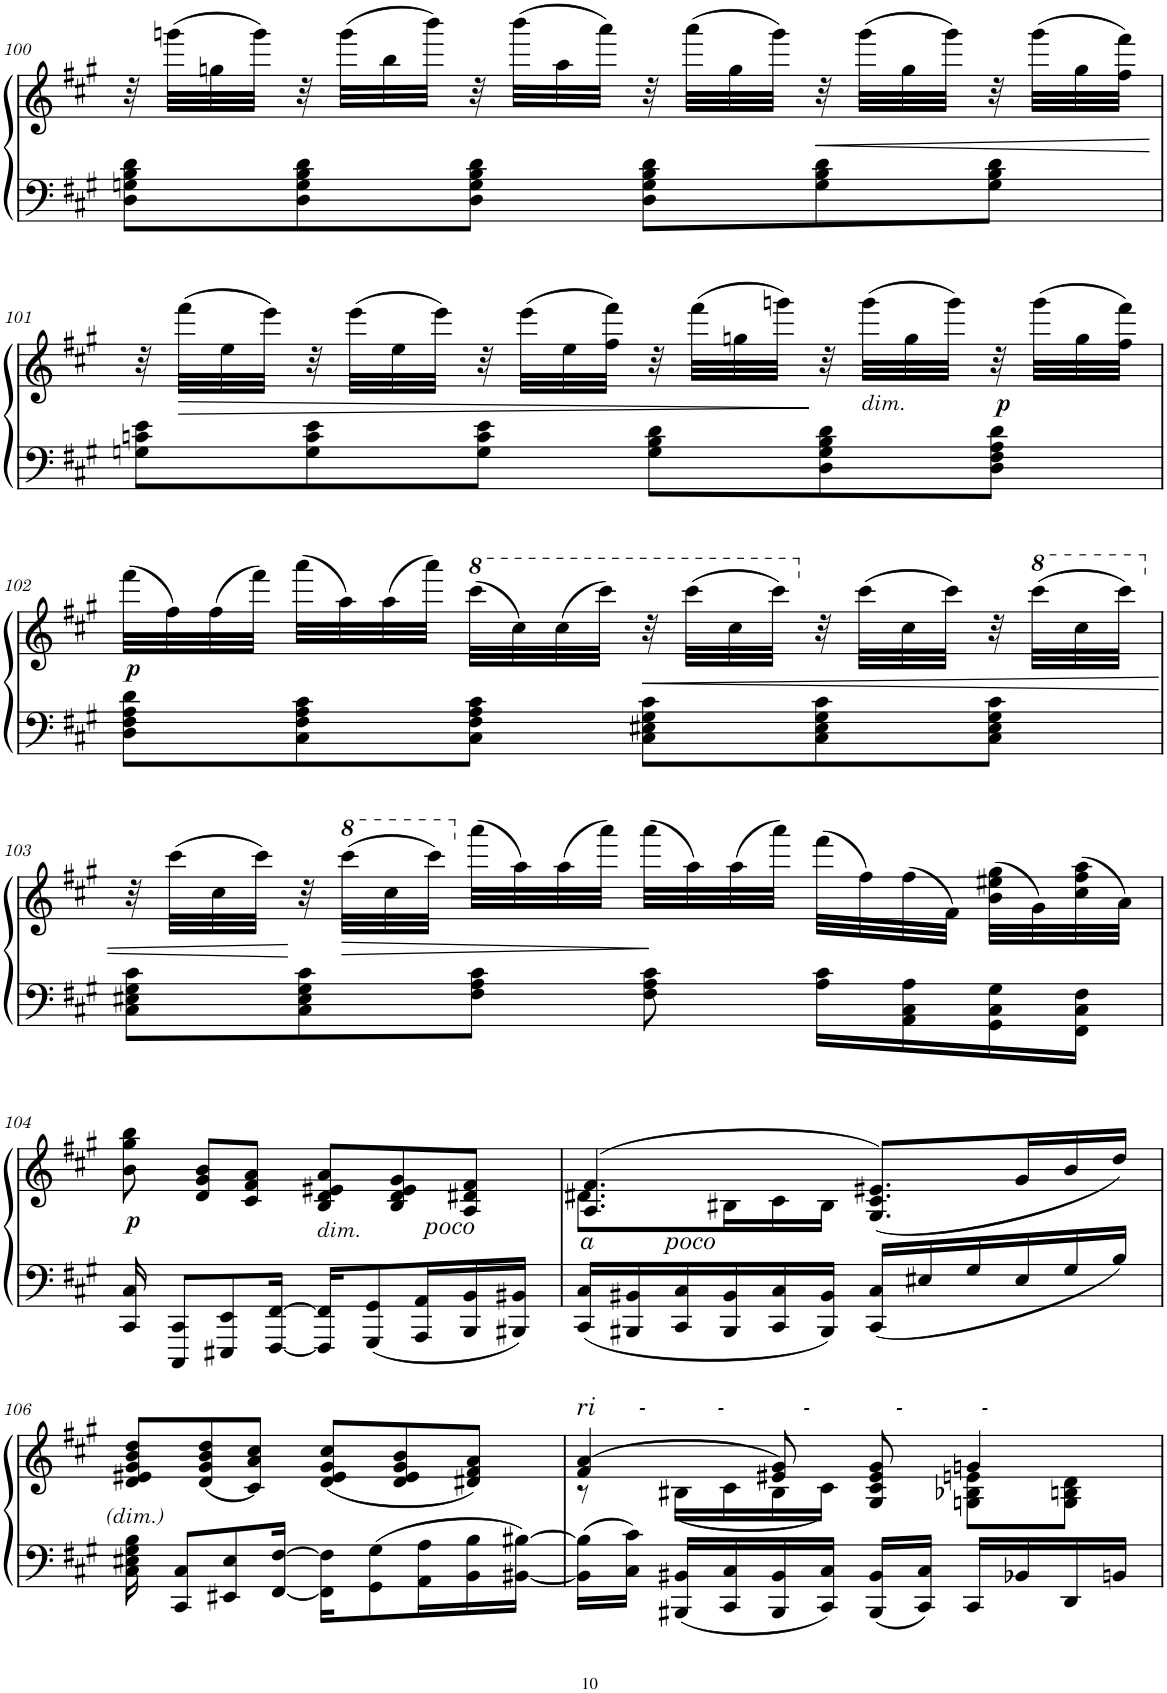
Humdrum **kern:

**kern	**kern	**dynam
*part1	*part1	*part1
*staff2	*staff1	*staff1/2
*I"Piano	*	*
*I'Pno.	*	*
!!LO:PB:g=z
*clefF4	*clefG2	*
*k[f#c#g#]	*k[f#c#g#]	*
*M6/8	*M6/8	*
=100	=100	=100
8D\ 8Gn\ 8B\ 8d\L	32r	.
.	(32gggn\LLL	.
.	32ggn\	.
.	32ggg\JJJ)	.
8D\ 8G\ 8B\ 8d\	32r	.
.	(32ggg\LLL	.
.	32bb\	.
.	32bbb\JJJ)	.
8D\ 8G\ 8B\ 8d\J	32r	.
.	(32bbb\LLL	.
.	32aa\	.
.	32aaa\JJJ)	.
8D\ 8G\ 8B\ 8d\L	32r	.
.	(32aaa\LLL	.
.	32gg\	.
.	32ggg\JJJ)	.
!	!	!LO:HP:b
8G\ 8B\ 8d\	32r	<
.	(32ggg\LLL	.
.	32gg\	.
.	32ggg\JJJ)	.
8G\ 8B\ 8d\J	32r	.
.	(32ggg\LLL	.
.	32gg\	.
.	32ff#\ 32fff#\JJJ)	.
.	.	[
!!LO:LB:g=z
=101	=101	=101
8Gn\ 8cn\ 8e\L	32r	.
!	!	!LO:HP:b
.	(32fff#\LLL	>
.	32ee\	.
.	32eee\JJJ)	.
8G\ 8c\ 8e\	32r	.
.	(32eee\LLL	.
.	32ee\	.
.	32eee\JJJ)	.
8G\ 8c\ 8e\J	32r	.
.	(32eee\LLL	.
.	32ee\	.
.	32ff#\ 32fff#\JJJ)	.
8G\ 8B\ 8d\L	32r	.
.	(32fff#\LLL	.
.	32ggn\	.
.	32gggn\JJJ)	.
8D\ 8G\ 8B\ 8d\	32r	]
!	!LO:TX:b:i:t=dim.	!
.	(32ggg\LLL	.
.	32gg\	.
.	32ggg\JJJ)	.
!	!	!LO:DY:b
8D\ 8F#\ 8A\ 8d\J	32r	p
.	(32ggg\LLL	.
.	32gg\	.
.	32ff#\ 32fff#\JJJ)	.
!!LO:LB:g=z
=102	=102	=102
!	!	!LO:DY:b
8D\ 8F#\ 8A\ 8d\L	(32fff#\LLL	p
.	32ff#\)	.
.	(32ff#\	.
.	32fff#\JJJ)	.
8C#\ 8F#\ 8A\ 8c#\	(32aaa\LLL	.
.	32aa\)	.
.	(32aa\	.
.	32aaa\JJJ)	.
*	*8va	*
8C#\ 8F#\ 8A\ 8c#\J	(32cccc#\LLL	.
.	32ccc#\)	.
.	(32ccc#\	.
.	32cccc#\JJJ)	.
!	!	!LO:HP:b
8C#\ 8E#X\ 8G#\ 8c#\L	32r	<
.	(32cccc#\LLL	.
.	32ccc#\	.
.	32cccc#\JJJ)	.
*	*X8va	*
8C#\ 8E#\ 8G#\ 8c#\	32r	.
.	(32ccc#\LLL	.
.	32cc#\	.
.	32ccc#\JJJ)	.
8C#\ 8E#\ 8G#\ 8c#\J	32r	.
*	*8va	*
.	(32cccc#\LLL	.
.	32ccc#\	.
.	32cccc#\JJJ)	.
!!LO:LB:g=z
=103	=103	=103
*	*X8va	*
8C#\ 8E#X\ 8G#\ 8c#\L	32r	.
.	(32ccc#\LLL	.
.	32cc#\	.
.	32ccc#\JJJ)	.
8C#\ 8E#\ 8G#\ 8c#\	32r	[
*	*8va	*
.	(32cccc#\LLL	.
!	!	!LO:HP:b
.	32ccc#\	>
.	32cccc#\JJJ)	.
*	*X8va	*
8F#\ 8A\ 8c#\J	(32aaa\LLL	.
.	32aa\)	.
.	(32aa\	.
.	32aaa\JJJ)	.
8F#\ 8A\ 8c#\	(32aaa\LLL	]
.	32aa\)	.
.	(32aa\	.
.	32aaa\JJJ)	.
16A\ 16c#\LL	(32fff#\LLL	.
.	32ff#\)	.
16AA\ 16C#\ 16A\	(32ff#\	.
.	32f#\JJJ)	.
16GG#\ 16C#\ 16G#\	(32b\ 32ee#X\ 32gg#\LLL	.
.	32g#\)	.
16FF#\ 16C#\ 16F#\JJ	(32cc#\ 32ff#\ 32aa\	.
.	32a\JJJ)	.
!!LO:LB:g=z
=104	=104	=104
!	!	!LO:DY:b
16CC#/ 16C#/	8b\ 8gg#\ 8bb\	p
8CCC#/ 8CC#/L	.	.
.	8d/ 8g#/ 8b/L	.
8EEE#X/ 8EE/	.	.
.	8c#/ 8f#/ 8a/J	.
[16FFF#/ [16FF#/Jk	.	.
!	!LO:TX:b:i:t=dim.	!
16FFF#/] 16FF#/]KL	8B/ 8d/ 8e#X/ 8a/L	.
8GGG#/ 8GG#/	.	.
!	!LO:TX:b:i:t=poco	!
.	8B/ 8d/ 8e#/ 8g#/	.
16AAA/ 16AA/L	.	.
16BBB/ 16BB/	8A/ 8d#X/ 8f#/J	.
16BBB#X/ 16BB#X/JJ	.	.
=105	=105	=105
*	*^	*
!	!LO:TX:b:i:t=a          poco	!	!
16CC#/ 16C#/LL	(4.A/ 4.f#/	8.d#X\L	.
16BBB#X/ 16BB#X/	.	.	.
16CC#/ 16C#/	.	.	.
16BBB#/ 16BB#/	.	16B#X\L	.
16CC#/ 16C#/	.	16c#\	.
16BBB#/ 16BB#/JJ	.	16B#\JJ	.
16CC#/ 16C#/LL	(8.G#/ 8.c#/ 8.e#X/L)	4.ryy	.
16E#X/	.	.	.
16G#/	.	.	.
16E#/	16g#/L	.	.
16G#/	16b/	.	.
16B/JJ	16dd/JJ)	.	.
*	*v	*v	*
!!LO:LB:g=z
=106	=106	=106
16C#\ 16E#X\ 16G#\ 16B\	8d/ 8e#X/ 8g#/ 8b/ 8dd/L	.
8CC#/ 8C#/L	.	.
.	(8d/ 8g#/ 8b/ 8dd/	.
8EE#X/ 8E#/	.	.
.	8c#/ 8a/ 8cc#/J)	.
[16FF#/ [16F#/Jk	.	.
16FF#\] 16F#\]KL	(8d/ 8e#/ 8g#/ 8cc#/L	.
8GG#\ 8G#\	.	.
.	8d/ 8e#/ 8g#/ 8b/	.
16AA\ 16A\L	.	.
16BB\ 16B\	8d#X/ 8f#/ 8a/J)	.
[16BB#X\ [16B#X\JJ	.	.
=107	=107	=107
*	*^	*
!	!LO:TX:a:i:t=ri      -          -           -            -           -	!	!
16BB#\] 16B#\]LL	(4f#/ 4a/	8r	.
16C#\ 16c#\JJ	.	.	.
16BBB#X/ 16BB#X/LL	.	(16B#X\LL	.
16CC#/ 16C#/	.	16c#\	.
16BBB#/ 16BB#/	8e#X/ 8g#/)	16B#\	.
16CC#/ 16C#/JJ	.	16c#\JJ)	.
16BBB#/ 16BB#/LL	8G#/ 8c#/ 8e#/ 8g#/	8ryy	.
16CC#/ 16C#/JJ	.	.	.
16CC#/LL	4gn/	8Gn\ 8B-X\ 8en\L	.
16BB-X/	.	.	.
16DD/	.	8G\ 8Bn\ 8d\J	.
16BBn/JJ	.	.	.
*	*v	*v	*
=	=	=
*-	*-	*-
